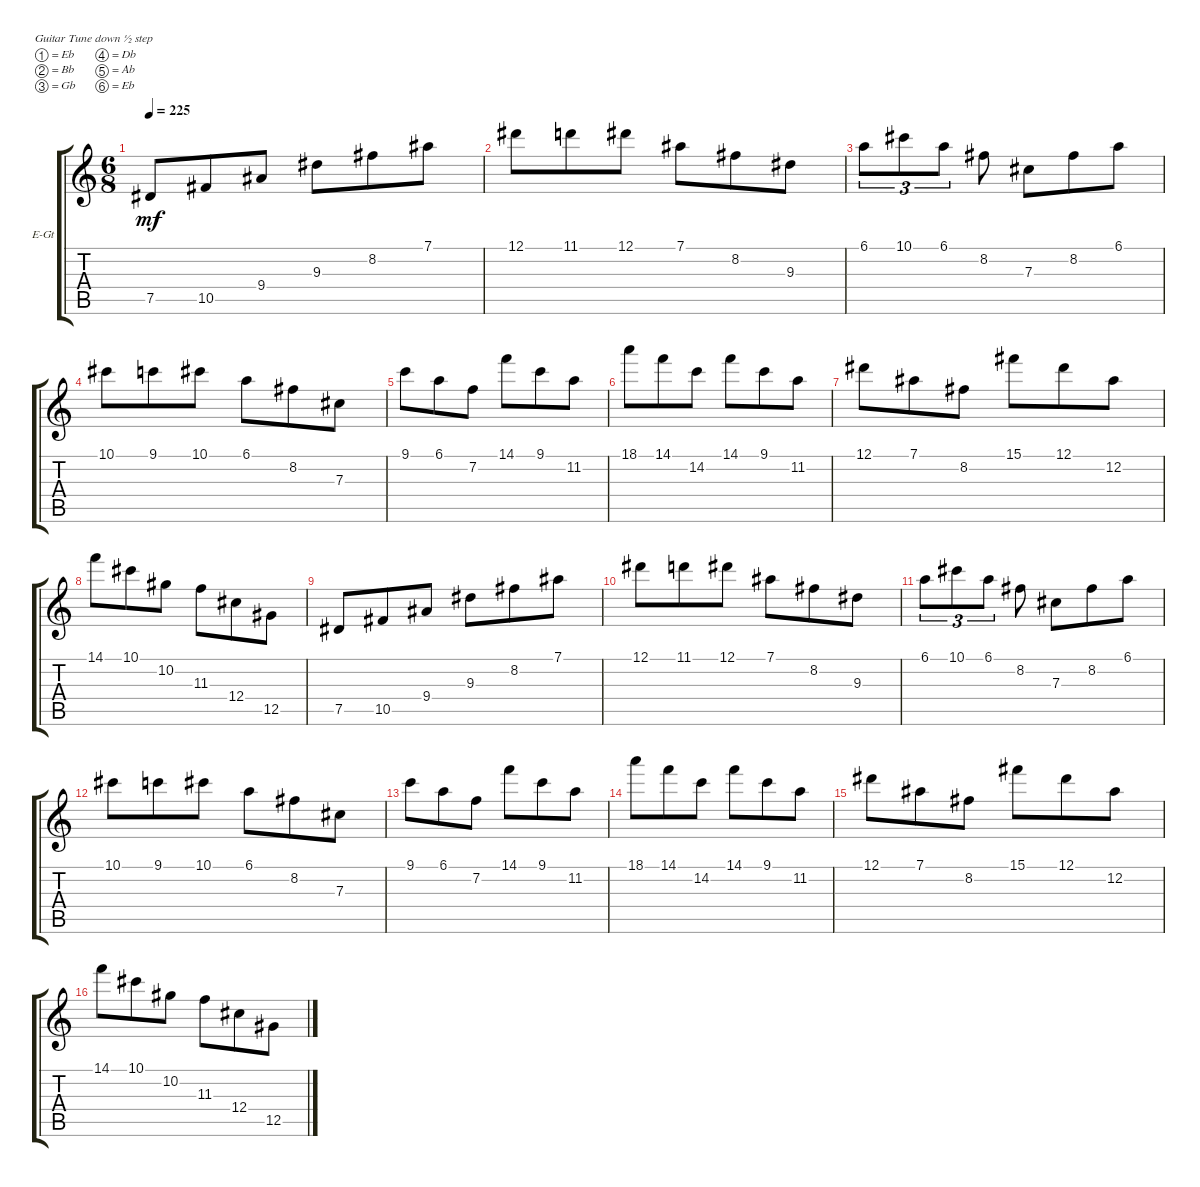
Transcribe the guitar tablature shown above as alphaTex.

\bracketExtendMode groupsimilarinstruments
\firstSystemTrackNameOrientation horizontal
\otherSystemsTrackNameOrientation horizontal
\track ("right" "E-Gt") {instrument distortionguitar}
\staff {score tabs}
\tuning (Eb4 Bb3 Gb3 Db3 Ab2 Eb2)
\ts (6 8)
\tempo 225
\clef g2
\ks c
7.5.8{dy mf} 10.5.8 9.4.8 9.3.8 8.2.8 7.1.8 |
12.1.8 11.1.8 12.1.8 7.1.8 8.2.8 9.3.8 |
6.1.8{tu (3 2)} 10.1.8{tu (3 2)} 6.1.8{tu (3 2)} 8.2.8 7.3.8 8.2.8 6.1.8 |
10.1.8 9.1.8 10.1.8 6.1.8 8.2.8 7.3.8 |
9.1.8 6.1.8 7.2.8 14.1.8 9.1.8 11.2.8 |
18.1.8 14.1.8 14.2.8 14.1.8 9.1.8 11.2.8 |
12.1.8 7.1.8 8.2.8 15.1.8 12.1.8 12.2.8 |
14.1.8 10.1.8 10.2.8 11.3.8 12.4.8 12.5.8 |
7.5.8 10.5.8 9.4.8 9.3.8 8.2.8 7.1.8 |
12.1.8 11.1.8 12.1.8 7.1.8 8.2.8 9.3.8 |
6.1.8{tu (3 2)} 10.1.8{tu (3 2)} 6.1.8{tu (3 2)} 8.2.8 7.3.8 8.2.8 6.1.8 |
10.1.8 9.1.8 10.1.8 6.1.8 8.2.8 7.3.8 |
9.1.8 6.1.8 7.2.8 14.1.8 9.1.8 11.2.8 |
18.1.8 14.1.8 14.2.8 14.1.8 9.1.8 11.2.8 |
12.1.8 7.1.8 8.2.8 15.1.8 12.1.8 12.2.8 |
14.1.8 10.1.8 10.2.8 11.3.8 12.4.8 12.5.8
